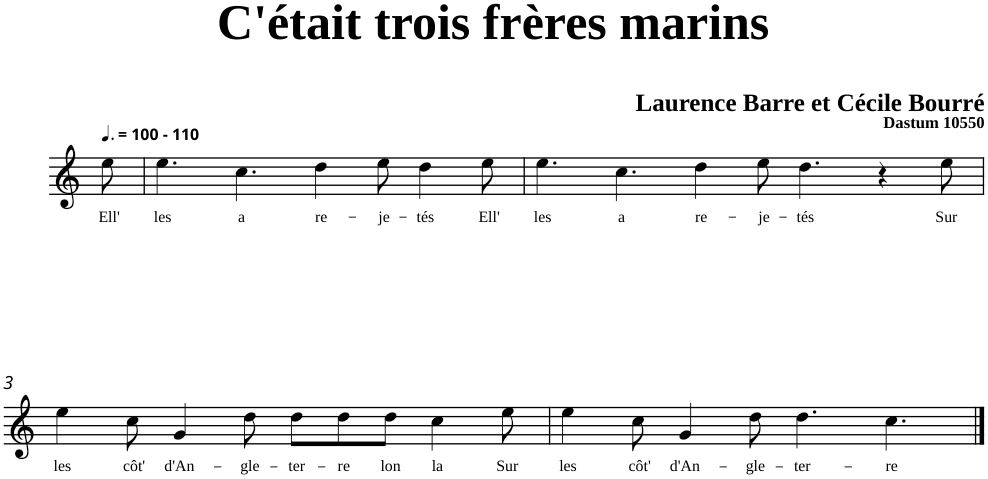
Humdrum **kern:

**kern	**text
*part1	*part1
*staff1	*staff1
*clefG2	*
*k[]	*
=	=
!LO:TX:a:B:t=- 110	!
!	!LO:LY:b
8ee\	Ell'
=1	=1
!	!LO:LY:b
4.ee\	les
!	!LO:LY:b
4.cc\	a
!	!LO:LY:b
4dd\	re-
!	!LO:LY:b
8ee\	-je-
!	!LO:LY:b
4dd\	-tés
!	!LO:LY:b
8ee\	Ell'
=2	=2
!	!LO:LY:b
4.ee\	les
!	!LO:LY:b
4.cc\	a
!	!LO:LY:b
4dd\	re-
!	!LO:LY:b
8ee\	-je-
!	!LO:LY:b
4.dd\	-tés
4r	.
!	!LO:LY:b
8ee\	Sur
!!LO:LB:g=z
=3	=3
!	!LO:LY:b
4ee\	les
!	!LO:LY:b
8cc\	côt'
!	!LO:LY:b
4g/	d'An-
!	!LO:LY:b
8dd\	-gle-
!	!LO:LY:b
8dd\L	-ter-
!	!LO:LY:b
8dd\	-re
!	!LO:LY:b
8dd\J	lon
!	!LO:LY:b
4cc\	la
!	!LO:LY:b
8ee\	Sur
=4	=4
!	!LO:LY:b
4ee\	les
!	!LO:LY:b
8cc\	côt'
!	!LO:LY:b
4g/	d'An-
!	!LO:LY:b
8dd\	-gle-
!	!LO:LY:b
[4dd\	-ter-
8ryy	.
!	!LO:LY:b
4.cc\	-re
==5	==5
8dd\]	.
=	=
*-	*-
